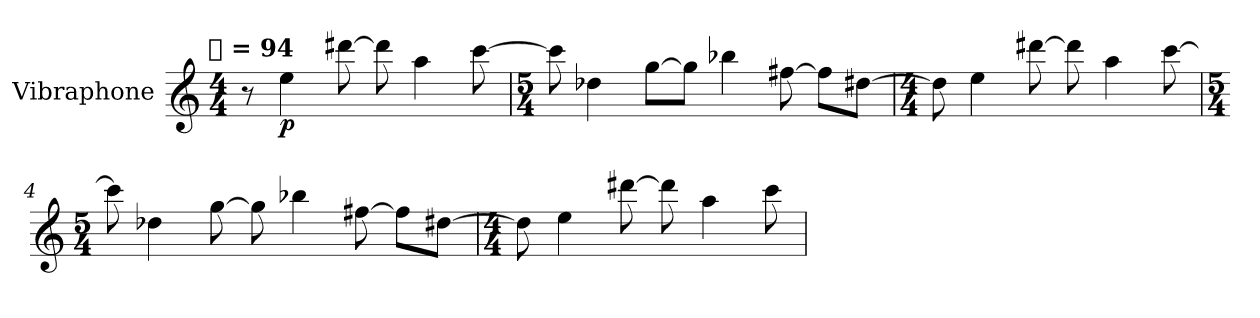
**kern	**dynam
*part1	*part1
*staff1	*staff1
*I"Vibraphone	*
*I'Vib.	*
*clefG2	*
*k[]	*
!!LO:TX:omd:t=𝅘𝅥 = 94
*M4/4	*
=1	=1
8r	.
!	!LO:DY:b
4ee\	p
[8ddd#X\	.
8ddd#\]	.
4aa\	.
[8ccc\	.
=2	=2
*M5/4	*
8ccc\]	.
4dd-X\	.
[8gg\L	.
8gg\J]	.
4bb-X\	.
[8ff#X\	.
8ff#\L]	.
[8dd#X\J	.
=3	=3
*M4/4	*
8dd#\]	.
4ee\	.
[8ddd#X\	.
8ddd#\]	.
4aa\	.
[8ccc\	.
!!LO:LB:g=z
=4	=4
*M5/4	*
8ccc\]	.
4dd-X\	.
[8gg\	.
8gg\]	.
4bb-X\	.
[8ff#X\	.
8ff#\L]	.
[8dd#X\J	.
=5	=5
*M4/4	*
8dd#\]	.
4ee\	.
[8ddd#X\	.
8ddd#\]	.
4aa\	.
8ccc\	.
=	=
*-	*-
